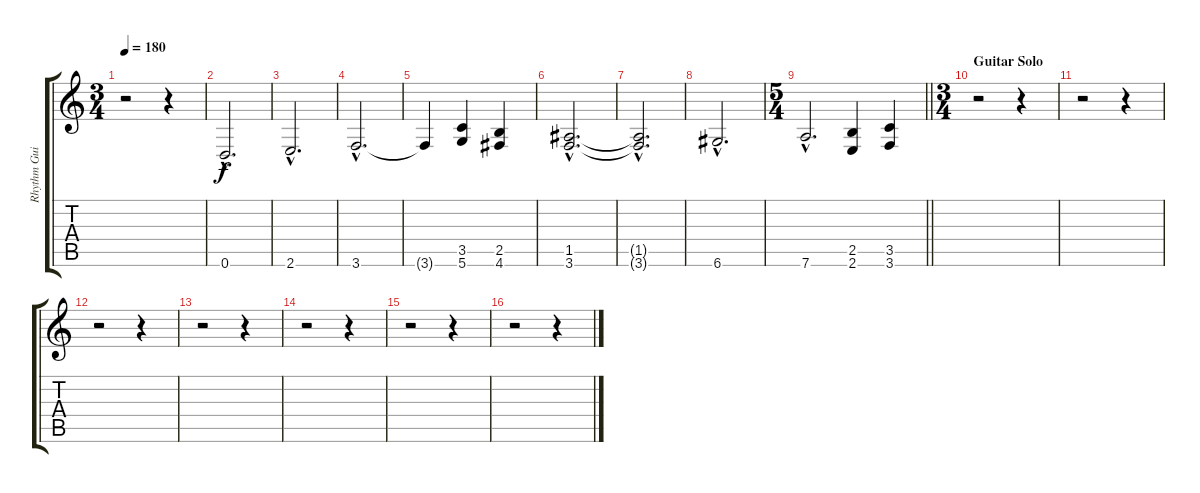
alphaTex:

\track ("Rhythm Guitar left" "Rhythm Gui") {instrument overdrivenguitar}
\staff {score tabs}
\tuning (E4 B3 G3 D3 A2 D2) {hide}
\ts (3 4)
\tempo 180
\clef g2
\ks c
r.2{dy f} r.4 |
0.6{hac}.2{d} |
2.6{hac}.2{d} |
3.6{hac}.2{d} |
3.6{t}.4 (3.5 5.6).4 (2.5 4.6).4 |
(1.5{hac} 3.6{hac}).2{d} |
(1.5{hac t} 3.6{hac t}).2{d} |
6.6{hac}.2{d} |
\ts (5 4)
\barLineRight lightlight
7.6{hac}.2{d} (2.5 2.6).4 (3.5 3.6).4 |
\ts (3 4)
\section ("" "Guitar Solo")
r.2 r.4 |
r.2 r.4 |
r.2 r.4 |
r.2 r.4 |
r.2 r.4 |
r.2 r.4 |
r.2 r.4
